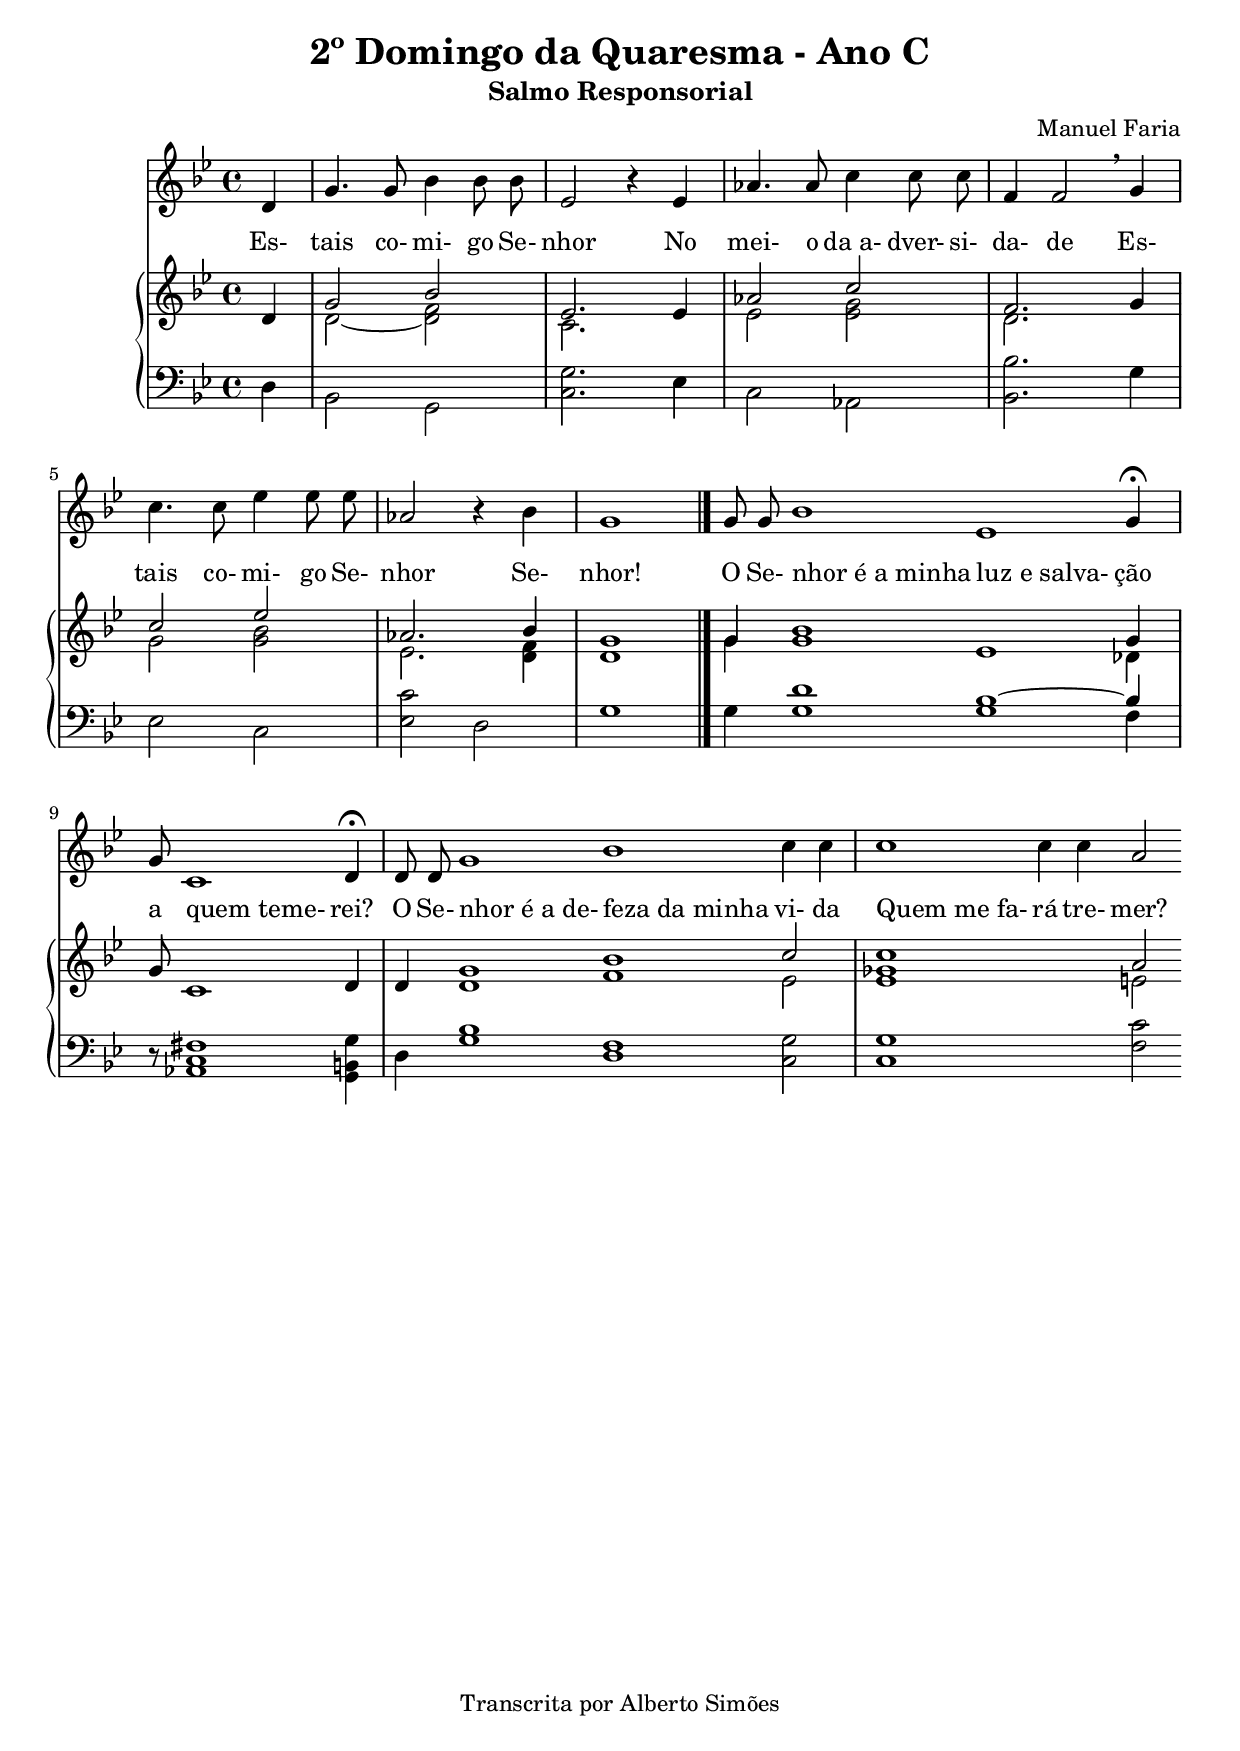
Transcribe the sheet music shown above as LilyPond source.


\version "2.14.0"

\header {
  title = "2º Domingo da Quaresma - Ano C"
  subtitle = "Salmo Responsorial"
  composer = "Manuel Faria"
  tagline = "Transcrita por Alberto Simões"

  ocasioes = "salmo"
  seccao   = "salmo"

}

%%%%% Revista 1

global = {
  \key bes \major
  \time 4/4
}

melody = \relative c' {
  \global
  \clef treble
  \autoBeamOff

  \partial 4 d4
  g4. g8 bes4 bes8 bes
  ees,2 r4 ees
  aes4. aes8 c4 c8 c

  f,4 f2 \breathe g4
  c4. c8 ees4 ees8 ees
  aes,2 r4 bes4
  g1
  \bar "|."

  \set Score.measureLength = #(ly:make-moment 9 2)
  g8 g bes1 ees,1 g4\fermata

  \set Score.measureLength = #(ly:make-moment 11 8)
  g8 c,1 d4\fermata

  \set Score.measureLength = #(ly:make-moment 11 4)
  d8 d g1 bes c4 c

  \set Score.measureLength = #(ly:make-moment 4 2)
  c1 c4 c a2

  \bar ":|"
}

text = \lyricmode {
  Es- tais co- mi- go Se- nhor
  No mei- o da_a- dver- si- da- de
  Es- tais co- mi- go Se- nhor
  Se- nhor!

  O Se-
  \once \override LyricText #'self-alignment-X = #LEFT
  "nhor é a minha"
  \once \override LyricText #'self-alignment-X = #LEFT
  "luz e salva-" ção

  a
  \once \override LyricText #'self-alignment-X = #LEFT
  "quem teme-" rei?

  O Se-
  \once \override LyricText #'self-alignment-X = #LEFT
  "nhor é a de-"
  \once \override LyricText #'self-alignment-X = #LEFT
  "feza da minha" vi- da

  \once \override LyricText #'self-alignment-X = #LEFT
  "Quem me fa-" rá tre- mer?
 
}

upperA = \relative c' {
  \partial 4 d4
  g2 bes
  ees,2. ees4
  aes2 c
  f,2. g4
  c2 ees2
  aes,2. bes4
  g1

  \set Score.measureLength = #(ly:make-moment 5 2)
  g4 bes1 ees,1 g4

  \set Score.measureLength = #(ly:make-moment 11 8)
  g8 c,1 d4

  \set Score.measureLength = #(ly:make-moment 11 4)
  d4 g1 bes c2

  \set Score.measureLength = #(ly:make-moment 4 2)
  c1 s2 a2
}

upperB = \relative c' {
  \partial 4 s4
  d2 ~ <d f>
  c2. s4
  ees2 <ees g>
  d2. s4
  g2 <g bes>
  ees2. <d f>4
  d1

  \set Score.measureLength = #(ly:make-moment 5 2)
  g4 g1 s1 des4

  \set Score.measureLength = #(ly:make-moment 11 8)
  s8 s1 s4

  \set Score.measureLength = #(ly:make-moment 11 4)
  s4 d1 f1 ees2

  \set Score.measureLength = #(ly:make-moment 4 2)
  <ees ges>1 s2 e2
}

upper = {
  \global
  \clef treble
  << \upperA \\ \upperB >>
}


lower = {
  \global
  \clef bass
  \stemDown
  \relative c {
    \partial 4 d4
    bes2 g
    <c g'>2. ees4
    c2 aes2
    <bes bes'>2. g'4
    ees2 c
    <ees c'>2 d
    g1

    \set Score.measureLength = #(ly:make-moment 5 2)
    g4 <g d'>1 
    <<
      { bes1 ~ bes4 } \\
      { g1 f4 }
    >>

    \set Score.measureLength = #(ly:make-moment 11 8)
    r8 <aes, c fis>1 <g b g'>4

    \set Score.measureLength = #(ly:make-moment 11 4)
    d'4 <g bes>1 <d f>1 <c g'>2

    \set Score.measureLength = #(ly:make-moment 4 2)
    <c g'>1 s2 <f c'>2
  }
}


\score {
  <<
    \new Voice = "mel" \melody
    \new PianoStaff <<
      \new Staff = "upper" \upper
      \new Staff = "lower" \lower
    >>
    \new Lyrics \with { alignAboveContext = "upper" }
                { \lyricsto "mel" \text}
  >>
  \layout {
    \context {
      \Staff \RemoveEmptyStaves       
      % \override VerticalAxisGroup #'remove-first = ##t
    }
  }
  \midi {
    \context {
      \Score
      tempoWholesPerMinute = #(ly:make-moment 90 4)
    }
  }
}


